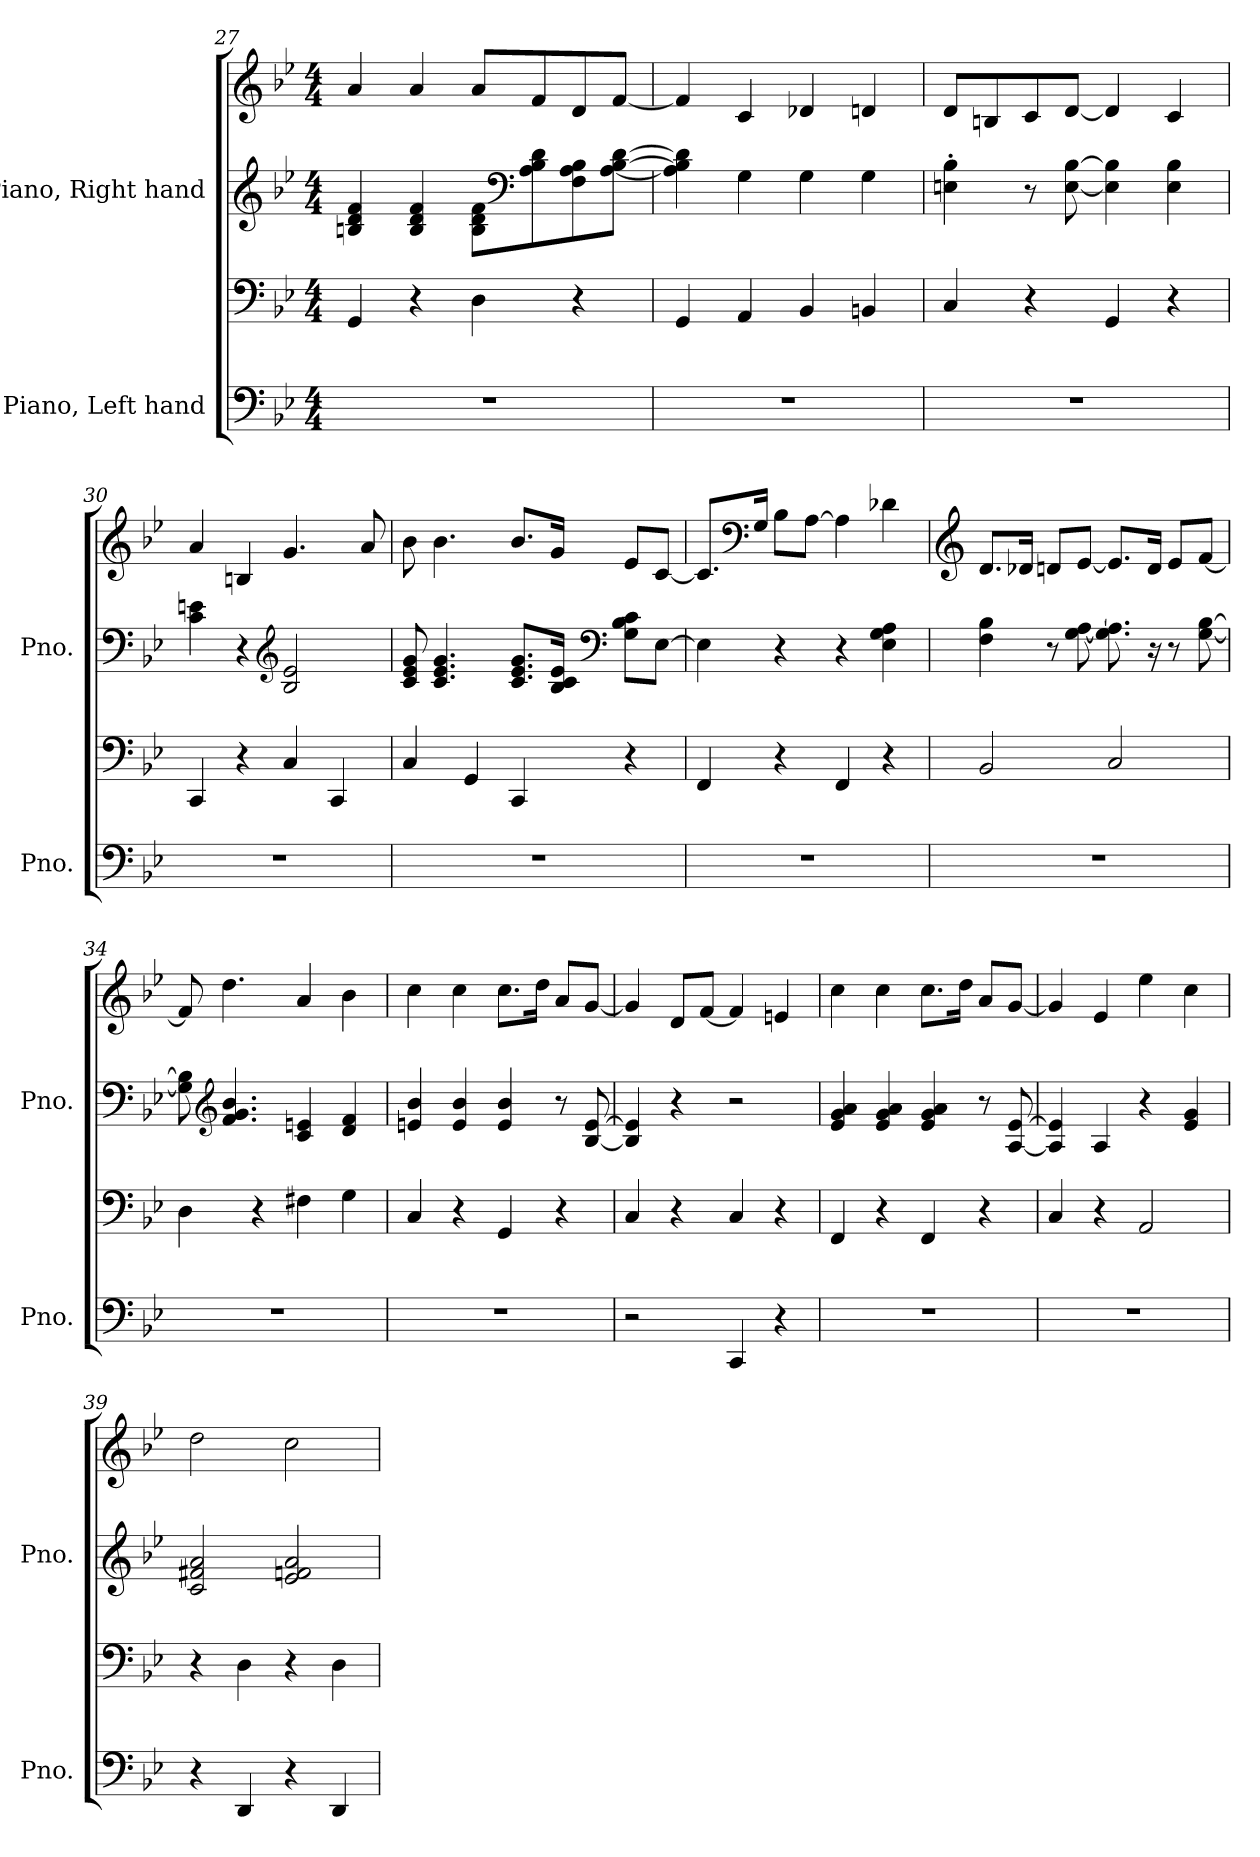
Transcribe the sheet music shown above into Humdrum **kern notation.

**kern	**kern	**kern	**kern
*part2	*part2	*part1	*part1
*staff4	*staff3	*staff2	*staff1
*I"Piano, Left hand	*	*I"Piano, Right hand	*
*I'Pno.	*	*I'Pno.	*
*clefF4	*clefF4	*clefG2	*clefG2
*k[b-e-]	*k[b-e-]	*k[b-e-]	*k[b-e-]
*M4/4	*M4/4	*M4/4	*M4/4
=27	=27	=27	=27
1r	4GG/	4Bn/ 4d/ 4f/	4a/
.	4r	4B/ 4d/ 4f/	4a/
.	4D\	8B\ 8d\ 8f\L	8a/L
*	*	*clefF4	*
.	.	8A\ 8B\ 8d\	8f/
.	4r	8F\ 8A\ 8B\	8d/
.	.	[8A\ [8B\ [8d\J	[8f/J
!!LO:LB:g=z
=28	=28	=28	=28
1r	4GG/	4A\] 4B\] 4d\]	4f/]
.	4AA/	4G\	4c/
.	4BB-/	4G\	4d-X/
.	4BBn/	4G\	4dn/
=29	=29	=29	=29
1r	4C/	4En\' 4B-\'	8d/L
.	.	.	8Bn/
.	4r	8r	8c/
.	.	[8E\ [8B-\	[8d/J
.	4GG/	4E\] 4B-\]	4d/]
.	4r	4E\ 4B-\	4c/
=30	=30	=30	=30
1r	4CC/	4c\ 4en\	4a/
.	4r	4r	4Bn/
*	*	*clefG2	*
.	4C/	2B-/ 2e/	4.g/
.	4CC/	.	.
.	.	.	8a/
=31	=31	=31	=31
1r	4C/	8c/ 8e-/ 8g/	8b-\
.	.	4.c/ 4.e-/ 4.g/	4.b-\
.	4GG/	.	.
.	4CC/	8.c/ 8.e-/ 8.g/L	8.b-/L
.	.	16B-/ 16c/ 16e-/Jk	16g/Jk
*	*	*clefF4	*
.	4r	8G\ 8B-\ 8c\L	8e-/L
.	.	[8E-\J	[8c/J
!!LO:LB:g=z
=32	=32	=32	=32
1r	4FF/	4E-\]	8.c/L]
*	*	*	*clefF4
.	.	.	16G/Jk
.	4r	4r	8B-\L
.	.	.	[8A\J
.	4FF/	4r	4A\]
.	4r	4E-\ 4G\ 4A\	4d-X\
=33	=33	=33	=33
*	*	*	*clefG2
1r	2BB-/	4F\ 4B-\	8.d/L
.	.	.	16d-X/Jk
.	.	8r	8dn/L
.	.	[8G\ [8A\	[8e-/J
.	2C/	8.G\] 8.A\]	8.e-/L]
.	.	16r	16d/Jk
.	.	8r	8e-/L
.	.	[8G\ [8B-\	[8f/J
=34	=34	=34	=34
1r	4D\	8G\] 8B-\]	8f/]
*	*	*clefG2	*
.	.	4.f/ 4.g/ 4.b-/	4.dd\
.	4r	.	.
.	4F#X\	4c/ 4en/	4a/
.	4G\	4d/ 4f/	4b-\
=35	=35	=35	=35
1r	4C/	4en/ 4b-/	4cc\
.	4r	4e/ 4b-/	4cc\
.	4GG/	4e/ 4b-/	8.cc\L
.	.	.	16dd\Jk
.	4r	8r	8a/L
.	.	[8B-/ [8e/	[8g/J
!!LO:PB:g=z
=36	=36	=36	=36
2r	4C/	4B-/] 4e/]	4g/]
.	4r	4r	8d/L
.	.	.	[8f/J
4CC/	4C/	2r	4f/]
4r	4r	.	4en/
=37	=37	=37	=37
1r	4FF/	4e-/ 4g/ 4a/	4cc\
.	4r	4e-/ 4g/ 4a/	4cc\
.	4FF/	4e-/ 4g/ 4a/	8.cc\L
.	.	.	16dd\Jk
.	4r	8r	8a/L
.	.	[8A/ [8e-/	[8g/J
=38	=38	=38	=38
1r	4C/	4A/] 4e-/]	4g/]
.	4r	4A/	4e-/
.	2AA/	4r	4ee-\
.	.	4e-/ 4g/	4cc\
=39	=39	=39	=39
4r	4r	2c/ 2f#X/ 2a/	2dd\
4DD/	4D\	.	.
4r	4r	2e-/ 2fn/ 2a/	2cc\
4DD/	4D\	.	.
=	=	=	=
*-	*-	*-	*-
